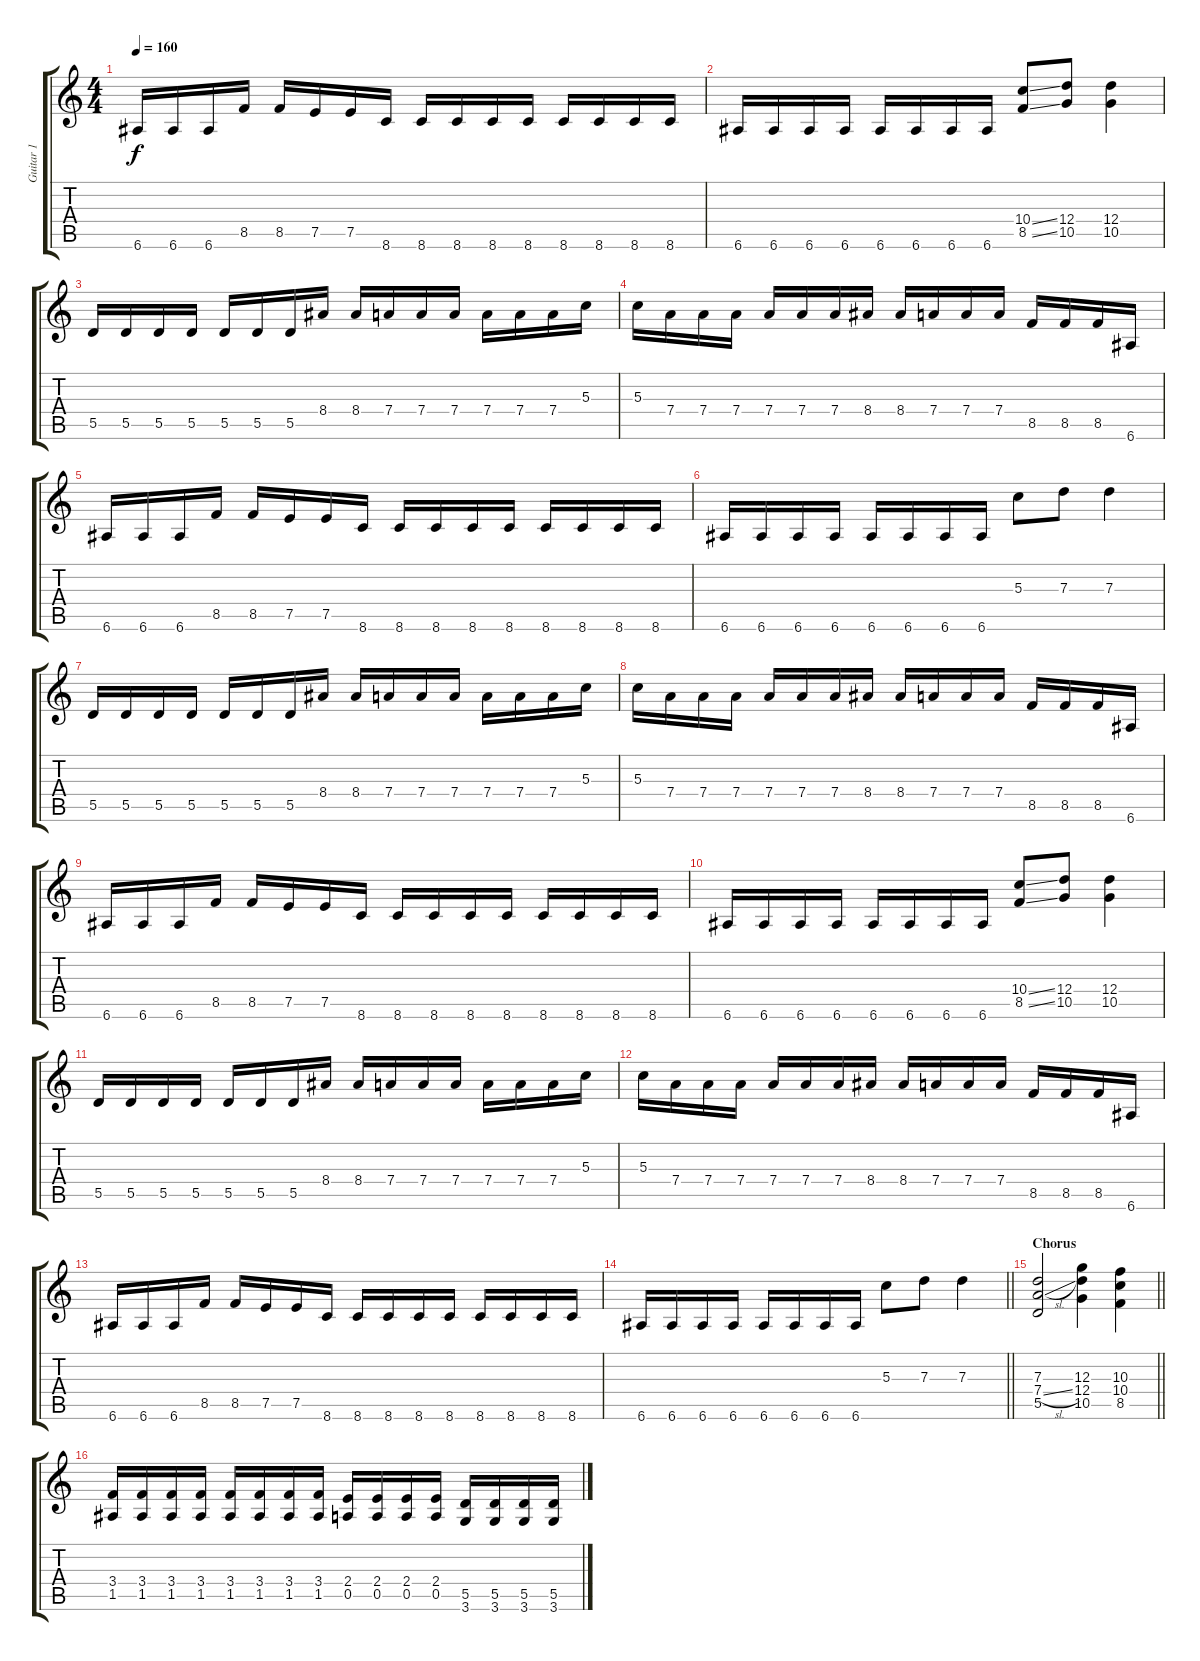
\track ("Guitar 1" "Guitar 1") {instrument distortionguitar}
\staff {score tabs}
\tuning (E4 B3 G3 D3 A2 E2) {hide}
\ts (4 4)
\tempo 160
\clef g2
\ks c
6.6.16{dy f} 6.6.16 6.6.16 8.5.16 8.5.16 7.5.16 7.5.16 8.6.16 8.6.16 8.6.16 8.6.16 8.6.16 8.6.16 8.6.16 8.6.16 8.6.16 |
6.6.16 6.6.16 6.6.16 6.6.16 6.6.16 6.6.16 6.6.16 6.6.16 (10.4{ss} 8.5{ss}).8 (12.4 10.5).8 (12.4 10.5).4 |
5.5.16 5.5.16 5.5.16 5.5.16 5.5.16 5.5.16 5.5.16 8.4.16 8.4.16 7.4.16 7.4.16 7.4.16 7.4.16 7.4.16 7.4.16 5.3.16 |
5.3.16 7.4.16 7.4.16 7.4.16 7.4.16 7.4.16 7.4.16 8.4.16 8.4.16 7.4.16 7.4.16 7.4.16 8.5.16 8.5.16 8.5.16 6.6.16 |
6.6.16 6.6.16 6.6.16 8.5.16 8.5.16 7.5.16 7.5.16 8.6.16 8.6.16 8.6.16 8.6.16 8.6.16 8.6.16 8.6.16 8.6.16 8.6.16 |
6.6.16 6.6.16 6.6.16 6.6.16 6.6.16 6.6.16 6.6.16 6.6.16 5.3.8 7.3.8 7.3.4 |
5.5.16 5.5.16 5.5.16 5.5.16 5.5.16 5.5.16 5.5.16 8.4.16 8.4.16 7.4.16 7.4.16 7.4.16 7.4.16 7.4.16 7.4.16 5.3.16 |
5.3.16 7.4.16 7.4.16 7.4.16 7.4.16 7.4.16 7.4.16 8.4.16 8.4.16 7.4.16 7.4.16 7.4.16 8.5.16 8.5.16 8.5.16 6.6.16 |
6.6.16 6.6.16 6.6.16 8.5.16 8.5.16 7.5.16 7.5.16 8.6.16 8.6.16 8.6.16 8.6.16 8.6.16 8.6.16 8.6.16 8.6.16 8.6.16 |
6.6.16 6.6.16 6.6.16 6.6.16 6.6.16 6.6.16 6.6.16 6.6.16 (10.4{ss} 8.5{ss}).8 (12.4 10.5).8 (12.4 10.5).4 |
5.5.16 5.5.16 5.5.16 5.5.16 5.5.16 5.5.16 5.5.16 8.4.16 8.4.16 7.4.16 7.4.16 7.4.16 7.4.16 7.4.16 7.4.16 5.3.16 |
5.3.16 7.4.16 7.4.16 7.4.16 7.4.16 7.4.16 7.4.16 8.4.16 8.4.16 7.4.16 7.4.16 7.4.16 8.5.16 8.5.16 8.5.16 6.6.16 |
6.6.16 6.6.16 6.6.16 8.5.16 8.5.16 7.5.16 7.5.16 8.6.16 8.6.16 8.6.16 8.6.16 8.6.16 8.6.16 8.6.16 8.6.16 8.6.16 |
\barLineRight lightlight
6.6.16 6.6.16 6.6.16 6.6.16 6.6.16 6.6.16 6.6.16 6.6.16 5.3.8 7.3.8 7.3.4 |
\section ("" "Chorus")
\barLineRight lightlight
(7.3 7.4{sl} 5.5).2 (12.3 12.4 10.5).4 (10.3 10.4 8.5).4 |
(3.4 1.5).16 (3.4 1.5).16 (3.4 1.5).16 (3.4 1.5).16 (3.4 1.5).16 (3.4 1.5).16 (3.4 1.5).16 (3.4 1.5).16 (2.4 0.5).16 (2.4 0.5).16 (2.4 0.5).16 (2.4 0.5).16 (5.5 3.6).16 (5.5 3.6).16 (5.5 3.6).16 (5.5 3.6).16
